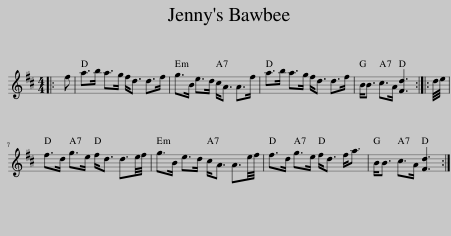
X:1
L:1/8
M:4/4
I:linebreak $
K:D
V:1 treble
V:1
|: f | a>b a>g f<d d>f | g>B e>d c<A A>f | a>b a>g f<d d>f | B<B c>A [Fd]3 :: %5
 d/4e/4 |$ f>d g>e f<d d3/2e/4f/4 | g>B e>d c<A A3/2e/4f/4 | f>d g>e f<d f<a | B<B c>A [Fd]3 :| %10
